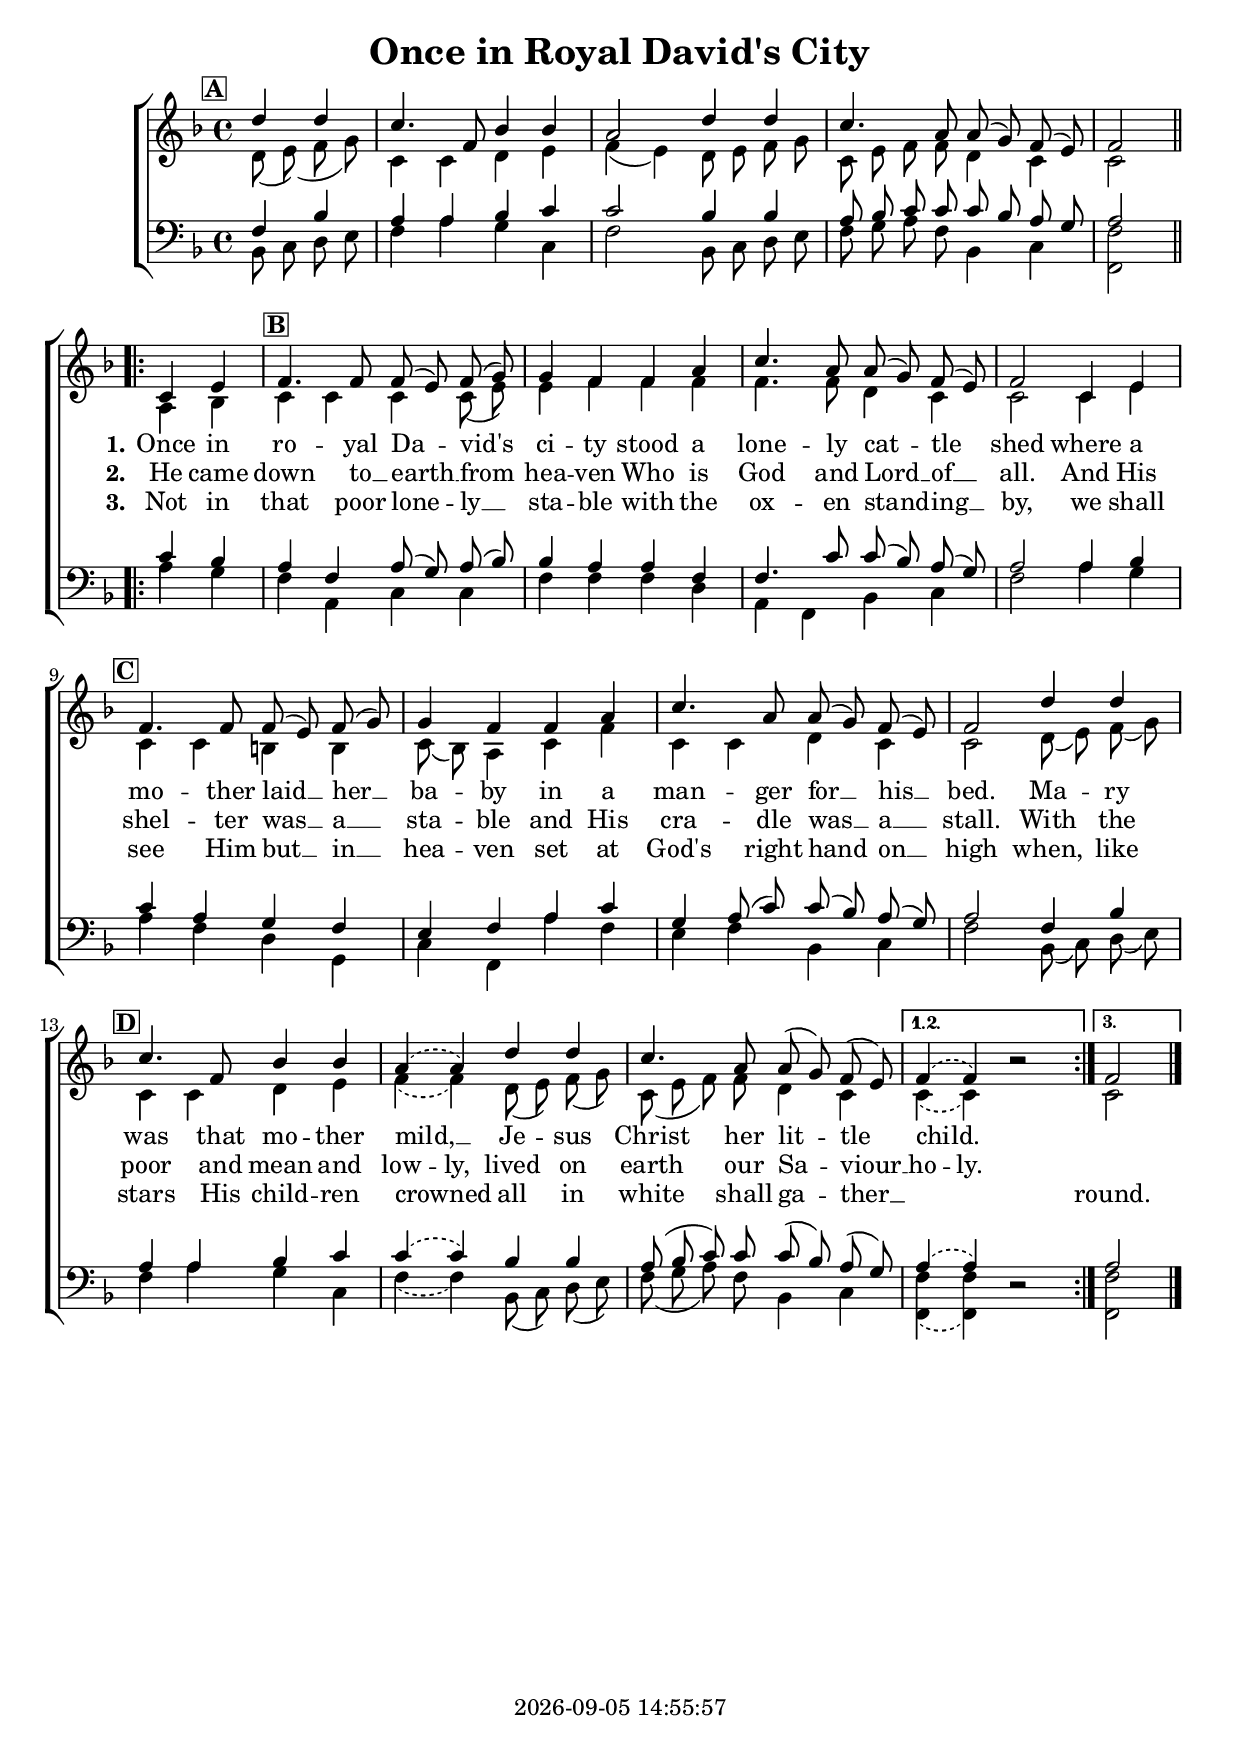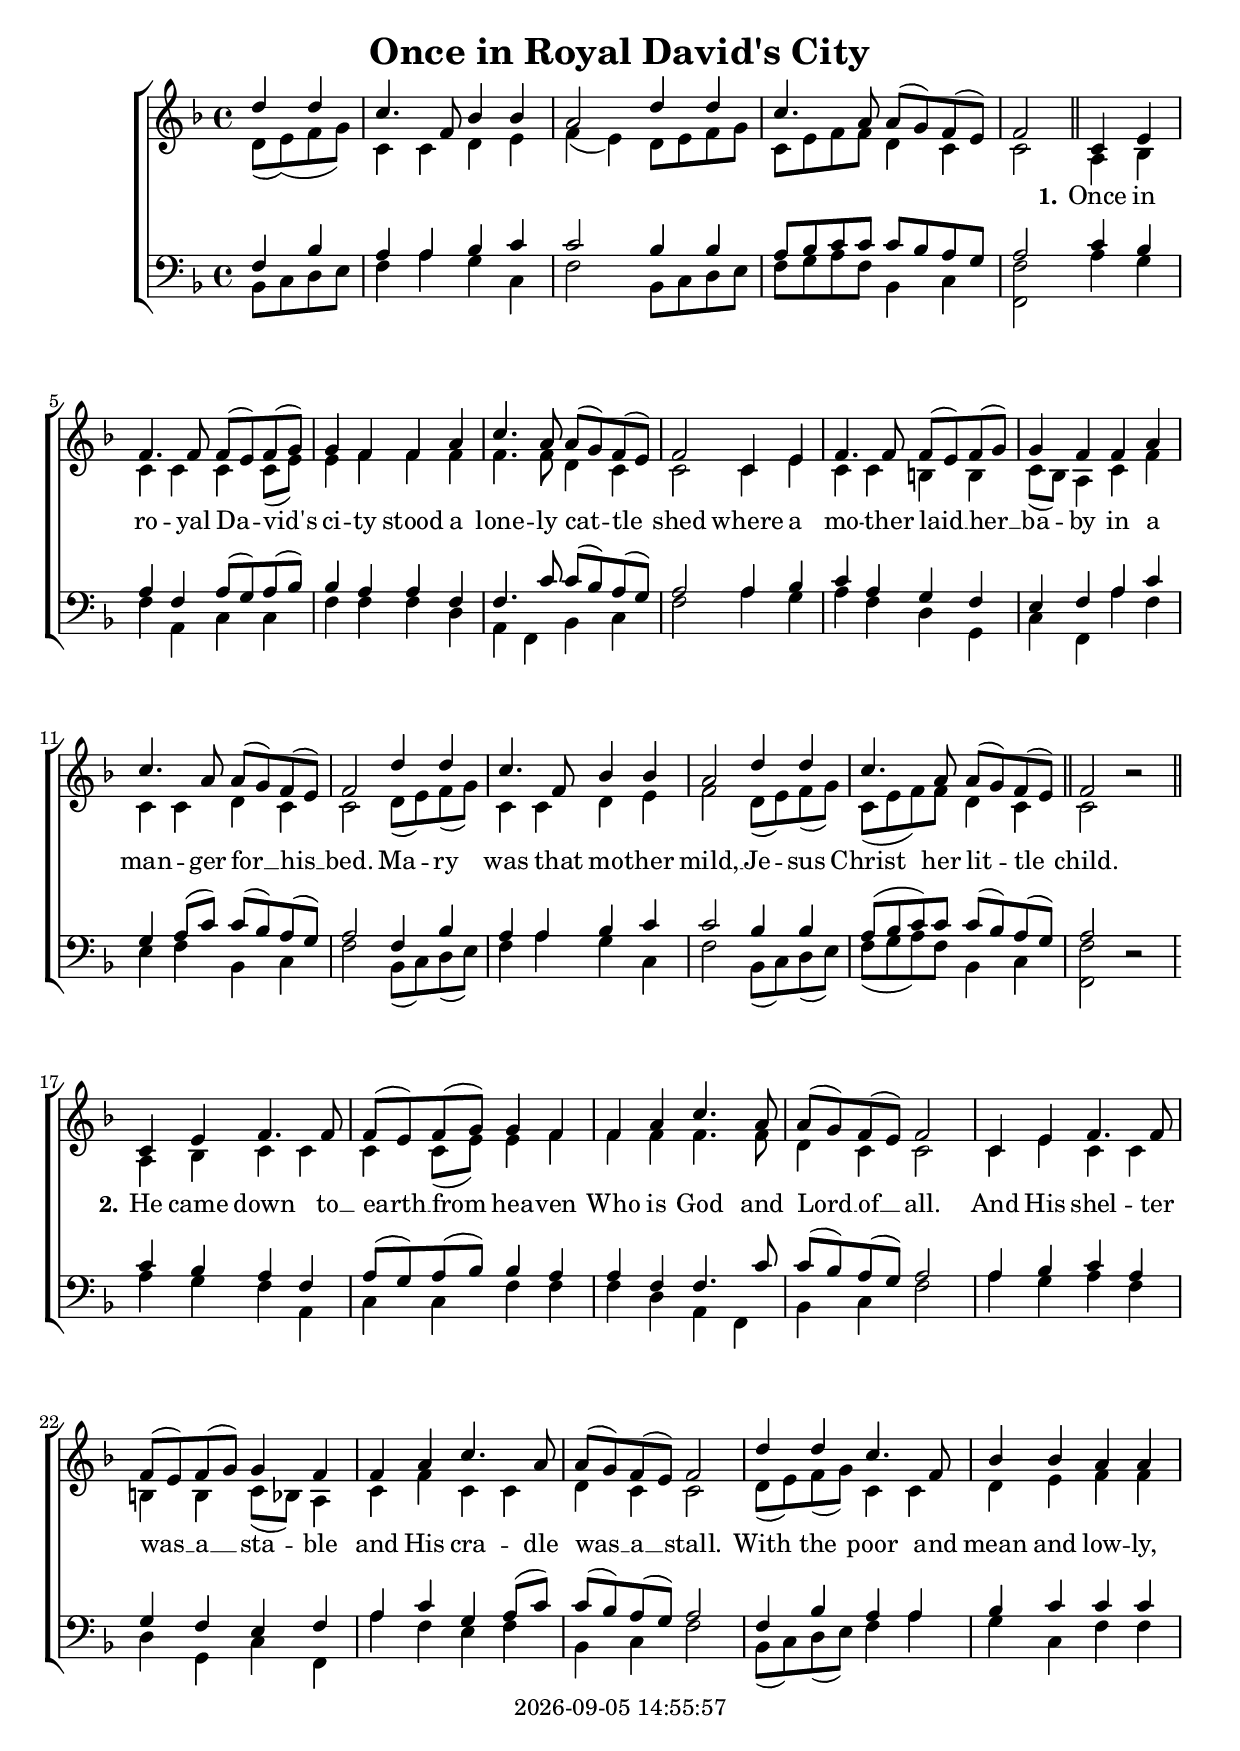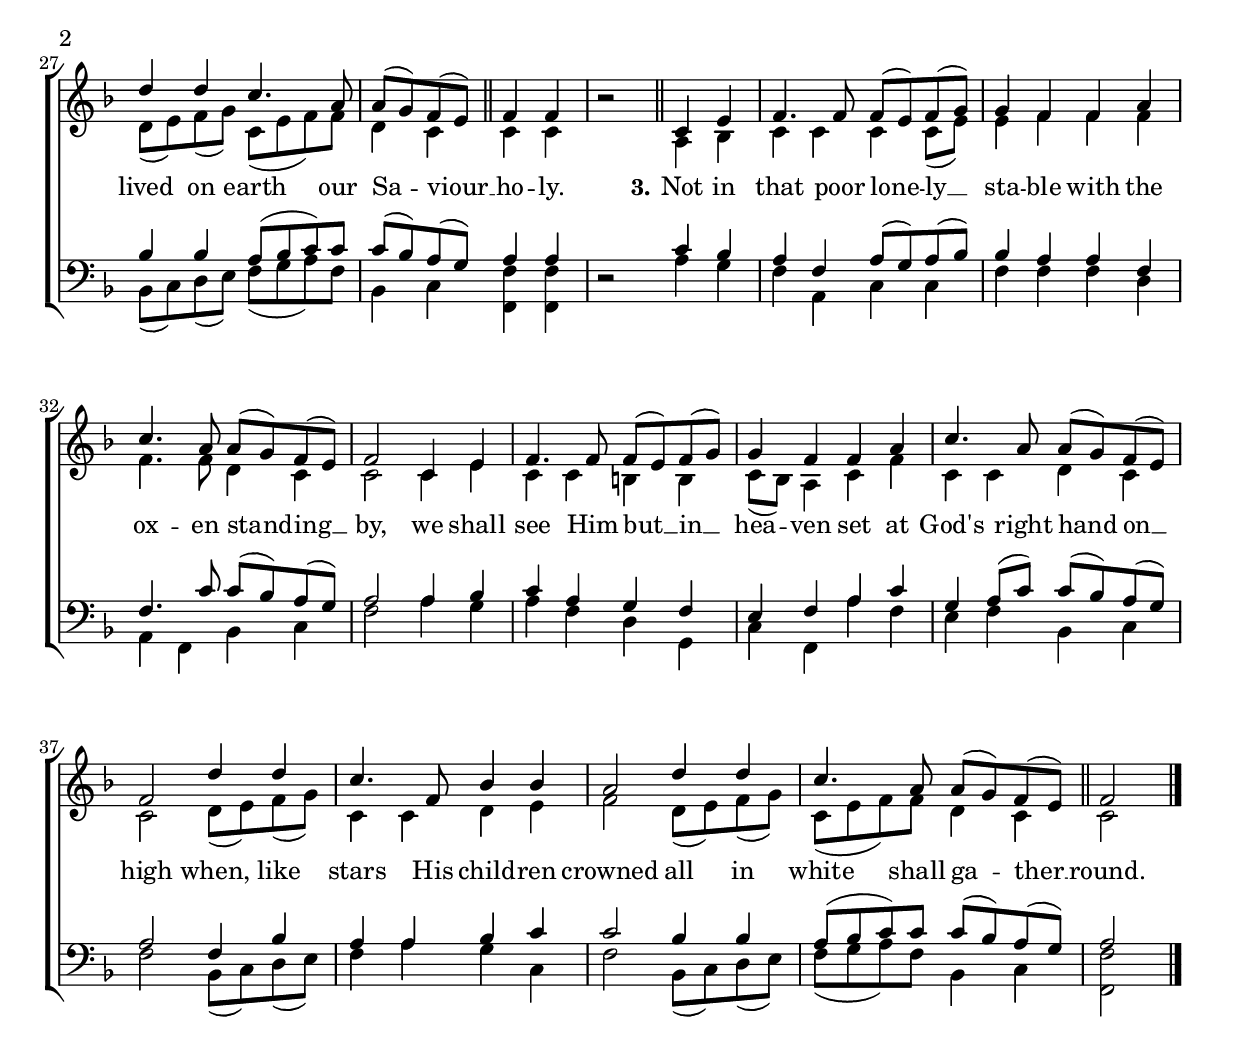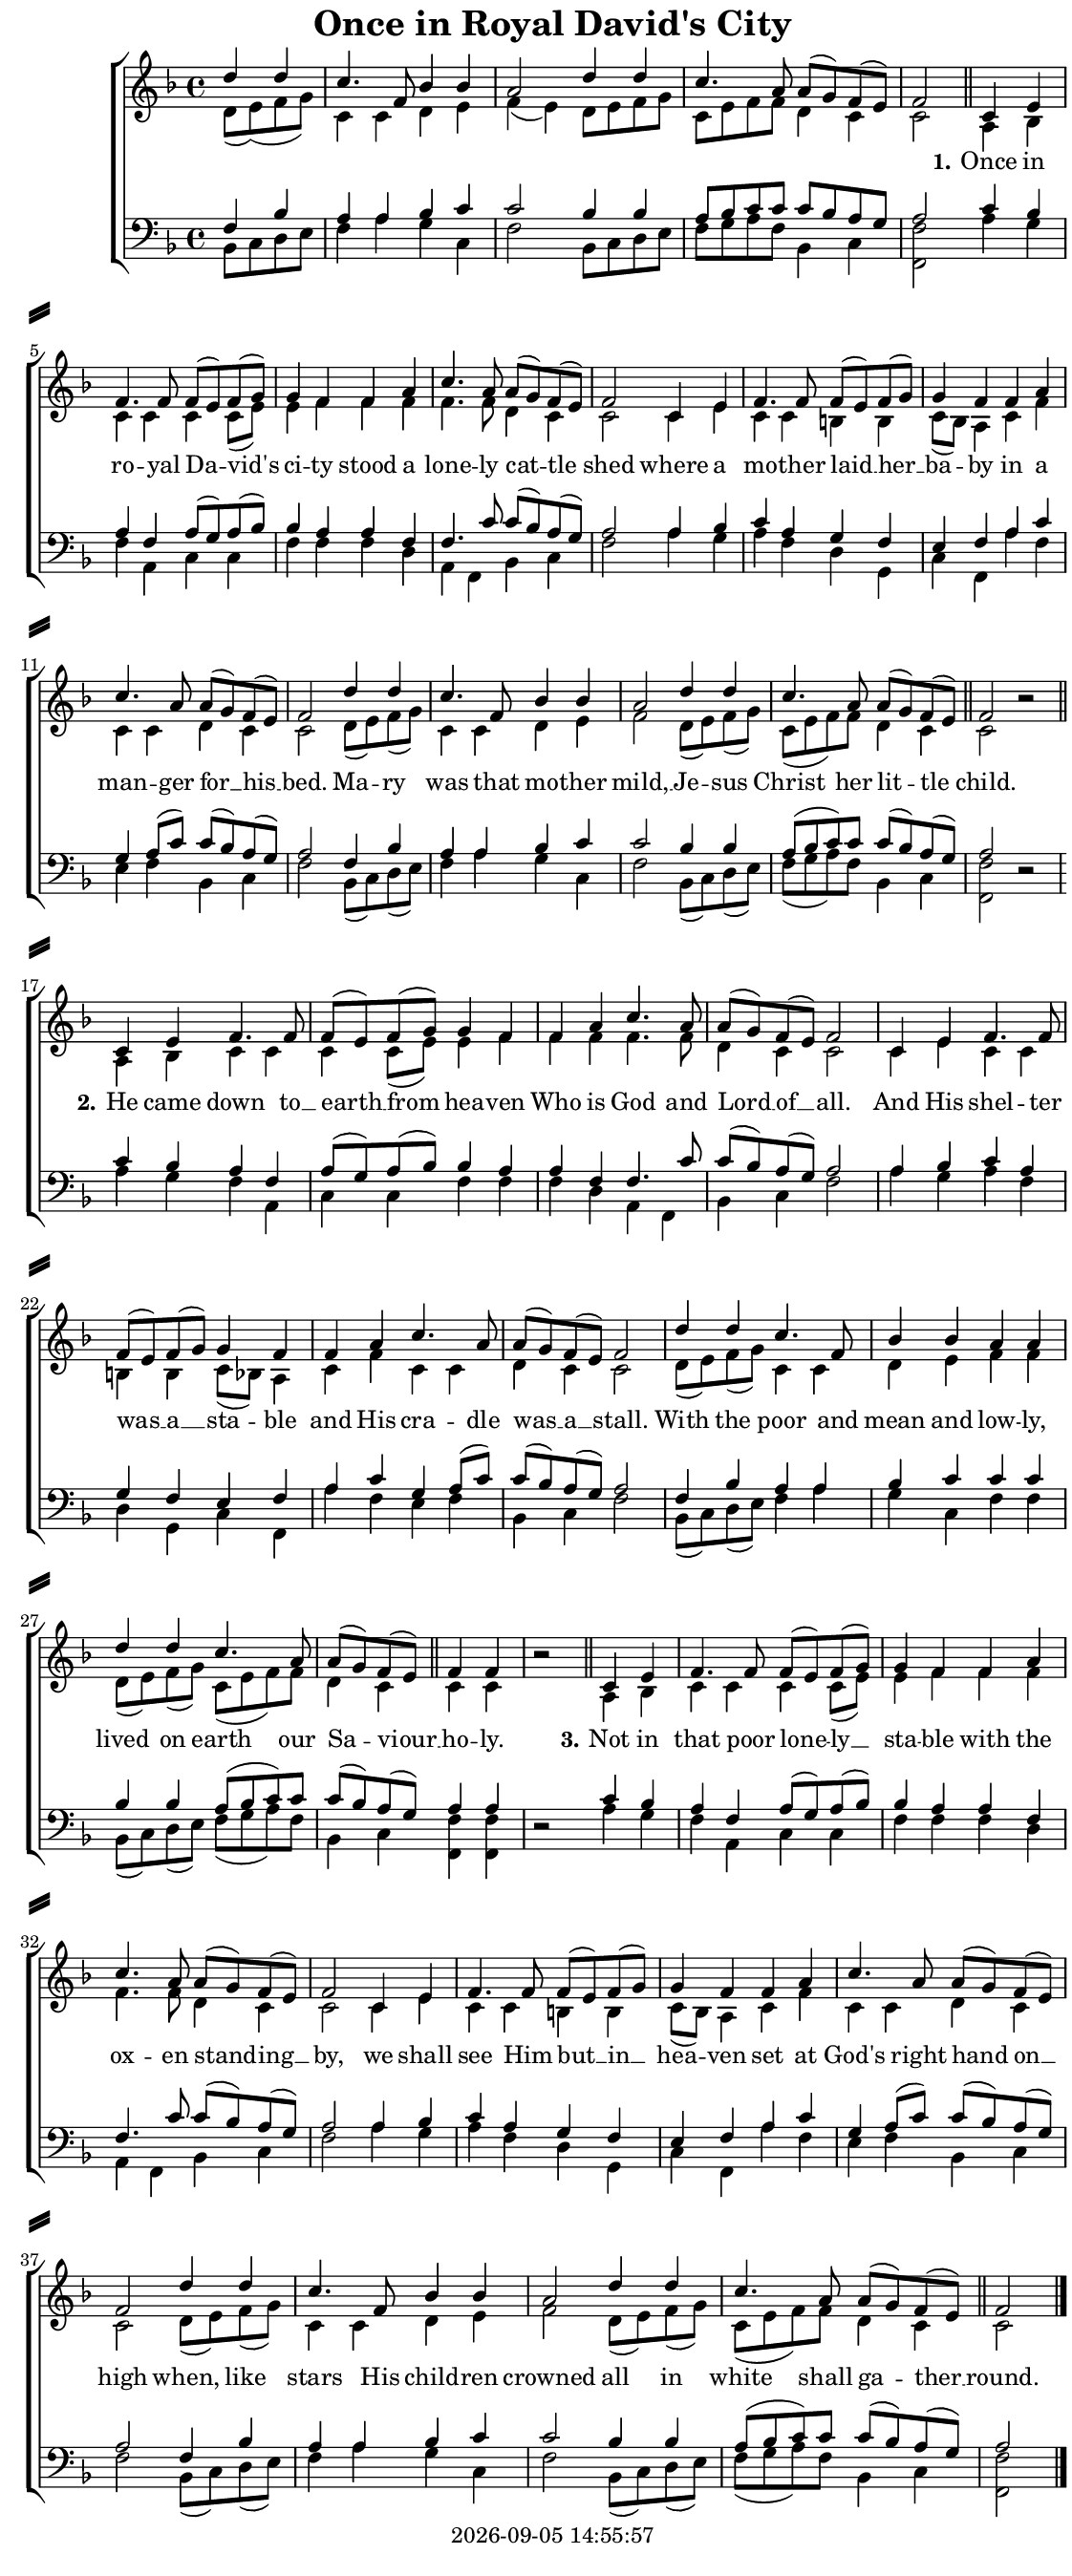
\version "2.24.2"

\include "articulate.ly"

today = #(strftime "%Y-%m-%d %H:%M:%S" (localtime (current-time)))

\header {
% centered at top
%  dedication  = "dedication"
  title       = "Once in Royal David's City"
%  subtitle    = "Sankey No. X"
%  subsubtitle = "Sankey 880 No. Y"
%  instrument  = "instrument"
  
% arrangement of following lines:
%
%  poet    composer
%  meter   arranger
%  piece       opus

%  composer    = \markup\smallCaps "composer"
%  arranger    = "arranger"
%  opus        = "opus"

%  poet        = \markup\smallCaps "poet"
%  meter       = \markup\smallCaps "meter"
%  piece       = \markup\smallCaps "piece"

% centered at bottom
% tagline     = "tagline" % default lilypond version
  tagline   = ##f
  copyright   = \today
}

global = {
  \key f \major
  \time 4/4
  \partial 2
}

RehearsalTrack = {
% \set Score.currentBarNumber = #5
  \textMark \markup { \box \bold "A" } s2 s1*3 s2
  \repeat volta 3 {
    s2
    \textMark \markup { \box \bold "B" } s1*4
    \textMark \markup { \box \bold "C" } s1*4
    \textMark \markup { \box \bold "D" } s1*3
    \alternative {
      {s1}
      {s2}
    }
  }
}

TempoTrack = {
  \set Score.tempoHideNote = ##t
  \tempo 4=120
}

nl = { \section }

sopranoA = \relative {
  d''4 d | c4. f,8 bes4 4 | a2 d4 d | c4. a8 a(g) f(e) | f2
}

sopranoB = \relative {
  c'4 e |
  f4. 8 8(e) f(g) | g4 f f a | c4. a8 a(g) f(e) | f2 c4 e |
  f4. 8 8(e) f(g) | 4 f f a | c4. a8 a(g) f(e) | f2 d'4 4 |
  c4. f,8 bes4 4 |
  \tag #'dash    {\slurDashed a4(a) \slurSolid d4 d |}
  \tag #'(v1 v3) {            a2               d4 d |}
  \tag #'v2      {            a4 a             d4 d |}
  c4. a8 a(g) f(e) |
}

sopranoC = \relative {
  \tag #'dash    {\slurDashed f'4(f) \slurSolid r2}
  \tag #'(v1 v3) {            f2                r2}
  \tag #'v2      {            f4 f              r2}
}

sopranoD = \relative {
  f'2
}

soprano = {
  \autoBeamOff \voiceOne
  \sopranoA
  \repeat volta 3 {
    \sopranoB
    \alternative { {\sopranoC} {\sopranoD} }
  }
}

altoA = \relative {
  d'8(e)(f g) | c,4 c d e | f(e) d8 e f g | c, e f f d4 c | 2
}

altoB = \relative {
  a4 bes |
  c4 4 4 8(e) | e4 f f f | 4. 8 d4 c | c2 4 e |
  c4 c b b | c8(bes) a4 c f | c c d c | c2 d8(e) f(g) |
  c,4 4 d e |
  \tag #'dash    {\slurDashed f4(f) \slurSolid d8(e) f(g) |}
  \tag #'(v1 v3) {            f2               d8(e) f(g) |}
  \tag #'v2      {            f4 f             d8(e) f(g) |}
  c,(e f) f d4 c |
}

altoC = \relative {
  \tag #'dash    {\slurDashed c'4(c) \slurSolid r2}
  \tag #'(v1 v3) {            c2                r2}
  \tag #'v2      {            c4 c              r2}
}

altoD = \relative {
  c'2
}

alto = {
  \autoBeamOff \voiceTwo
  \altoA
  \repeat volta 3 {
    \altoB
    \alternative { {\altoC} {\altoD} }
  }
}

tenorA = \relative {
  f4 bes | a a bes c | c2 bes4 bes | a8 bes c c c bes a g | a2
}

tenorB = \relative {
    c'4 bes |
    a4 f a8(g) a(bes) | 4 a a f | 4. c'8 8(bes) a(g) | a2 4 bes |
    c4 a g f | e f a c | g a8(c) c(bes) a(g) | a2 f4 bes |
    a4 a bes c |
    \tag #'dash    {\slurDashed c4(c) \slurSolid bes4 bes |}
    \tag #'(v1 v3) {            c2               bes4 bes |}
    \tag #'v2      {            c4 c             bes4 bes |}
    a8(bes c) c c(bes) a(g) |
  }

tenorC = \relative {
  \tag #'dash    {\slurDashed a4(a) \slurSolid r2}
  \tag #'(v1 v3) {            a2               r2}
  \tag #'v2      {            a4 a             r2}
}

tenorD = \relative {
  a2
}

tenor = {
  \autoBeamOff \voiceOne
  \tenorA
  \repeat volta 3 {
    \tenorB
    \alternative { {\tenorC} {\tenorD} }
  }
}

bassA = \relative {
  bes,8 c d e | f4 a g c, | f2 bes,8 c d e | f g a f bes,4 c | <f, f'>2
}

bassB = \relative {
  a4 g |f4 a, c c | f f f d | a f bes c | f2 a4 g |
  a4 f d g, | c f, a' f | e f bes, c | f2 bes,8(c) d(e) |
  f4 a g c, |
  \tag #'dash    {\slurDashed f4(f) \slurSolid bes,8(c) d(e) |}
  \tag #'(v1 v3) {            f2               bes,8(c) d(e) |}
  \tag #'v2      {            f4 f             bes,8(c) d(e) |}
  f(g a) f bes,4 c |
}

bassC = \relative {
  \tag #'dash    {\slurDashed <f, f'>4(q) \slurSolid r2|}
  \tag #'(v1 v3) {            <f f'>2                r2|}
  \tag #'v2      {            <f f'>4 q              r2|}
}

bassD = \relative {
  <f, f'>2
}

bass = {
  \autoBeamOff \voiceTwo
  \bassA
  \repeat volta 3 {
    \bassB
    \alternative { {\bassC} {\bassD} }
  }
}

nom  = {   \set ignoreMelismata = ##t }
yesm = { \unset ignoreMelismata       }

chorus = \lyricmode {
}

chorusMen = \lyricmode {
}

verses = 3

wordsOne = \lyricmode {
  \repeat unfold 14 _
  \set stanza = "1."
  Once in ro -- yal Da -- vid's \nom ci -- ty \yesm
  stood a lone -- ly cat -- tle shed
  where a mo -- ther laid __ her __ ba -- by
  in a man -- ger for __ his __ bed.
  Ma -- ry was that mo -- ther mild, __
  Je -- sus Christ her lit -- tle child.
}
  
wordsTwo = \lyricmode {
  \repeat unfold 14 _
  \set stanza = "2."
  He came down to __ earth __ from hea -- ven
  Who is God and Lord __ of __ all.
  And His shel -- ter was __ a __ sta -- ble
  and His cra -- dle was __ a __ stall.
  With the poor and mean and \nom low -- ly, \yesm
  lived on earth our Sa -- viour __ \nom ho -- ly. \yesm
}
  
wordsThree = \lyricmode {
  \repeat unfold 14 _
  \set stanza = "3."
  Not in that poor lone -- ly __ sta -- ble
  with the ox -- en stand -- ing __ by,
  we shall see Him but __ in __ hea -- ven
  set at God's right hand on __ high
  when, like stars His child -- ren crowned
  all in white shall ga -- ther __ "" round.
}
  
wordsSingle = \lyricmode {
  \repeat unfold 14 _
  \set stanza = "1."
  Once in ro -- yal Da -- vid's \nom ci -- ty \yesm
  stood a lone -- ly cat -- tle shed
  where a mo -- ther laid __ her __ ba -- by
  in a man -- ger for __ his __ bed.
  Ma -- ry was that mo -- ther mild, __
  Je -- sus Christ her lit -- tle child.

  \set stanza = "2."
  He came down to __ earth __ from hea -- ven
  Who is God and Lord __ of __ all.
  And His shel -- ter was __ a __ sta -- ble
  and His cra -- dle was __ a __ stall.
  With the poor and mean and \nom low -- ly, \yesm
  lived on earth our Sa -- viour __ \nom ho -- ly. \yesm

  \set stanza = "3."
  Not in that poor lone -- ly __ sta -- ble
  with the ox -- en stand -- ing __ by,
  we shall see Him but __ in __ hea -- ven
  set at God's right hand on __ high
  when, like stars His child -- ren crowned
  all in white shall ga -- ther __ round.
}
  
wordsMidi = \lyricmode {
  \repeat unfold 14 ""
  \set stanza = "1."
  "Once " "in " ro "yal " Da "vid's " \nom ci "ty " \yesm
  "\nstood " "a " lone "ly " cat "tle " "shed "
  "\nwhere " "a " mo "ther " "laid "  "her "  ba "by "
  "\nin " "a " man "ger " "for "  "his "  "bed. "
  "\nMa" "ry " "was " "that " mo "ther " "mild, " 
  "\nJe" "sus " "Christ " "her " lit "tle " "child.\n"

  \set stanza = "2."
  "\nHe " "came " "down " "to "  "earth "  "from " hea "ven "
  "\nWho " "is " "God " "and " "Lord "  "of "  "all. "
  "\nAnd " "His " shel "ter " "was "  "a "  sta "ble "
  "\nand " "His " cra "dle " "was "  "a "  "stall. "
  "\nWith " "the " "poor " "and " "mean " "and " \nom low "ly, " \yesm
  "\nlived " "on " "earth " "our " Sa "viour "  \nom ho "ly.\n" \yesm

  \set stanza = "3."
  "\nNot " "in " "that " "poor " lone "ly "  sta "ble "
  "\nwith " "the " ox "en " stand "ing "  "by, "
  "\nwe " "shall " "see " "Him " "but "  "in "  hea "ven "
  "\nset " "at " "God's " "right " "hand " "on "  "high "
  "\nwhen, " "like " "stars " "His " child "ren " "crowned "
  "\nall " "in " "white " "shall " ga "ther "  "round. "
}

\book {
  \bookOutputSuffix "midi"
  \score {
%    \articulate
        \new ChoirStaff <<
                                % Soprano staff
          \new Staff = soprano
          <<
            \new Voice { \unfoldRepeats \RehearsalTrack }
            \new Voice { \unfoldRepeats \TempoTrack     }
            \new Voice = soprano{ \global
                         \sopranoA
                         \keepWithTag #'v1 \sopranoB
                         \keepWithTag #'v1 \sopranoC
                         \keepWithTag #'v2 \sopranoB
                         \keepWithTag #'v2 \sopranoC
                         \keepWithTag #'v3 \sopranoB
                         \sopranoD
                         \bar "|." }
            \addlyrics \wordsMidi
          >>
                                % Alto staff
          \new Staff = alto
          <<
            \new Voice = alto { \global
                                \altoA
                                \keepWithTag #'v1 \altoB
                                \keepWithTag #'v1 \altoC \nl
                                \keepWithTag #'v2 \altoB
                                \keepWithTag #'v2 \altoC
                                \keepWithTag #'v3 \altoB
                                \altoD
                                \bar "|."
                              }
          >>
                                % Tenor staff
          \new Staff = tenor
          <<
            \clef "treble_8"
            \new Voice = tenor { \global
                                 \tenorA
                                 \keepWithTag #'v1 \tenorB
                                 \keepWithTag #'v1 \tenorC
                                 \keepWithTag #'v2 \tenorB
                                 \keepWithTag #'v2 \tenorC
                                 \keepWithTag #'v3 \tenorB
                                 \tenorD
                               }
          >>
                                % Bass staff
          \new Staff = bass
          <<
            \clef "bass"
            \new Voice = tenor { \global
                                 \bassA
                                 \keepWithTag #'v1 \bassB
                                 \keepWithTag #'v1 \bassC
                                 \keepWithTag #'v2 \bassB
                                 \keepWithTag #'v2 \bassC
                                 \keepWithTag #'v3 \bassB
                                 \bassD
                               }
          >>
        >>
    \midi {}
  }
}

#(set-global-staff-size 20)

\book {
  \bookOutputSuffix "repeat"
  \score {
        \new ChoirStaff <<
                                  % Joint soprano/alto staff
          \new Staff = women \with {\consists Merge_rests_engraver}
          <<
            \new Voice \RehearsalTrack
            \new Voice \TempoTrack
            \new NullVoice = "aligner" \keepWithTag #'dash \soprano
            \new Voice { \global \keepWithTag #'dash \soprano \bar "|." }
            \new Voice { \global \keepWithTag #'dash \alto }
            \new Lyrics \lyricsto "aligner" { \wordsOne \chorus }
            \new Lyrics \lyricsto "aligner"   \wordsTwo
            \new Lyrics \lyricsto "aligner"   \wordsThree
          >>
                                  % Joint tenor/bass staff
          \new Staff = men \with {\consists Merge_rests_engraver}
          <<
            \clef "bass"
            \new Voice { \global \keepWithTag #'dash \tenor }
            \new Voice { \global \keepWithTag #'dash \bass }
          >>
        >>
    \layout {
      indent = 1.5\cm
      \pointAndClickOff
      \context {
        \Staff \RemoveAllEmptyStaves
      }
    }
  }
}

singlescore = {
        \new ChoirStaff <<
                                  % Joint soprano/alto staff
          \new Staff = women \with {\consists Merge_rests_engraver}
          <<
%            \new Voice { \unfoldRepeats \RehearsalTrack }
%            \new Voice { \unfoldRepeats \TempoTrack }
            \new Voice = "soprano" { \global \voiceOne
              \sopranoA
              \keepWithTag #'v1 \sopranoB
              \keepWithTag #'v1 \sopranoC
              \keepWithTag #'v2 \sopranoB
              \keepWithTag #'v2 \sopranoC
              \keepWithTag #'v3 \sopranoB
              \sopranoD
            }
            \new Voice { \global \voiceTwo
                         \altoA \nl
                         \keepWithTag #'v1 \altoB \nl
                         \keepWithTag #'v1 \altoC \nl
                         \keepWithTag #'v2 \altoB \nl
                         \keepWithTag #'v2 \altoC \nl
                         \keepWithTag #'v3 \altoB \nl
                         \altoD \nl
                         \bar "|."
                       }
            \new Lyrics \lyricsto "soprano" \wordsSingle
          >>
                                  % Joint tenor/bass staff
          \new Staff = men \with { \consists Merge_rests_engraver }
          <<
            \clef "bass"
            \new Voice { \global \voiceOne
                         \tenorA
                         \keepWithTag #'v1 \tenorB
                         \keepWithTag #'v1 \tenorC
                         \keepWithTag #'v2 \tenorB
                         \keepWithTag #'v2 \tenorC
                         \keepWithTag #'v3 \tenorB
                         \tenorD
                       }
            \new Voice { \global \voiceTwo
                         \bassA
                         \keepWithTag #'v1 \bassB
                         \keepWithTag #'v1 \bassC
                         \keepWithTag #'v2 \bassB
                         \keepWithTag #'v2 \bassC
                         \keepWithTag #'v3 \bassB
                         \bassD
                       }
          >>
        >>
}

\book {
  \bookOutputSuffix "single"
  \score {
    \singlescore
    \layout {
      #(layout-set-staff-size 20)
      indent = 1.5\cm
      \pointAndClickOff
      \context {
        \Staff \RemoveAllEmptyStaves
      }
    }
  }
}

\book {
  \bookOutputSuffix "singlepage"
  \paper {
    top-margin = 0
    left-margin = 7
    right-margin = 1
    paper-width = 190\mm
    page-breaking = #ly:one-page-breaking
    system-system-spacing.basic-distance = #15
    system-separator-markup = \slashSeparator
  }
  \score {
    \singlescore
    \layout {
      #(layout-set-staff-size 20)
      indent = 1.5\cm
      \pointAndClickOff
      \context {
        \Staff \RemoveAllEmptyStaves
      }
    }
  }
}
